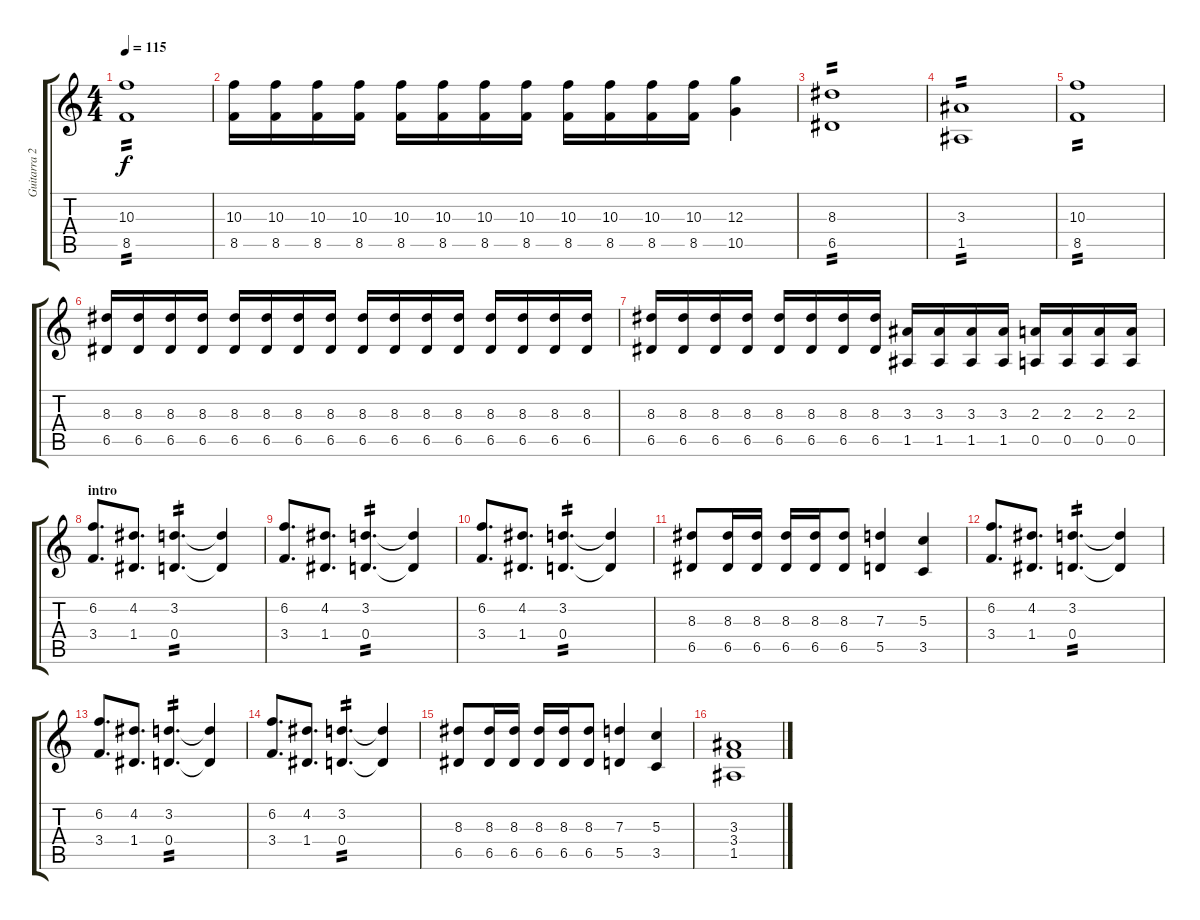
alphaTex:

\track ("Guitarra 2" "Guitarra 2") {instrument distortionguitar}
\staff {score tabs}
\tuning (E4 B3 G3 D3 A2 E2) {hide}
\ts (4 4)
\tempo 115
\clef g2
\ks c
(10.3 8.5).1{tp 2 dy f} |
(10.3 8.5).16 (10.3 8.5).16 (10.3 8.5).16 (10.3 8.5).16 (10.3 8.5).16 (10.3 8.5).16 (10.3 8.5).16 (10.3 8.5).16 (10.3 8.5).16 (10.3 8.5).16 (10.3 8.5).16 (10.3 8.5).16 (12.3 10.5).4 |
(8.3 6.5).1{tp 2} |
(3.3 1.5).1{tp 2} |
(10.3 8.5).1{tp 2} |
(8.3 6.5).16{instrument distortionguitar} (8.3 6.5).16 (8.3 6.5).16 (8.3 6.5).16 (8.3 6.5).16 (8.3 6.5).16 (8.3 6.5).16 (8.3 6.5).16 (8.3 6.5).16 (8.3 6.5).16 (8.3 6.5).16 (8.3 6.5).16 (8.3 6.5).16 (8.3 6.5).16 (8.3 6.5).16 (8.3 6.5).16 |
(8.3 6.5).16 (8.3 6.5).16 (8.3 6.5).16 (8.3 6.5).16 (8.3 6.5).16 (8.3 6.5).16 (8.3 6.5).16 (8.3 6.5).16 (3.3 1.5).16 (3.3 1.5).16 (3.3 1.5).16 (3.3 1.5).16 (2.3 0.5).16 (2.3 0.5).16 (2.3 0.5).16 (2.3 0.5).16 |
\section ("" "intro")
(6.2 3.4).8{d} (4.2 1.4).8{d} (3.2 0.4).4{d tp 2} (3.2{t} 0.4{t}).4 |
(6.2 3.4).8{d} (4.2 1.4).8{d} (3.2 0.4).4{d tp 2} (3.2{t} 0.4{t}).4 |
(6.2 3.4).8{d} (4.2 1.4).8{d} (3.2 0.4).4{d tp 2} (3.2{t} 0.4{t}).4 |
(8.3 6.5).8 (8.3 6.5).16 (8.3 6.5).16 (8.3 6.5).16 (8.3 6.5).16 (8.3 6.5).8 (7.3 5.5).4 (5.3 3.5).4 |
(6.2 3.4).8{d} (4.2 1.4).8{d} (3.2 0.4).4{d tp 2} (3.2{t} 0.4{t}).4 |
(6.2 3.4).8{d} (4.2 1.4).8{d} (3.2 0.4).4{d tp 2} (3.2{t} 0.4{t}).4 |
(6.2 3.4).8{d} (4.2 1.4).8{d} (3.2 0.4).4{d tp 2} (3.2{t} 0.4{t}).4 |
(8.3 6.5).8 (8.3 6.5).16 (8.3 6.5).16 (8.3 6.5).16 (8.3 6.5).16 (8.3 6.5).8 (7.3 5.5).4 (5.3 3.5).4 |
(3.3 3.4 1.5).1
